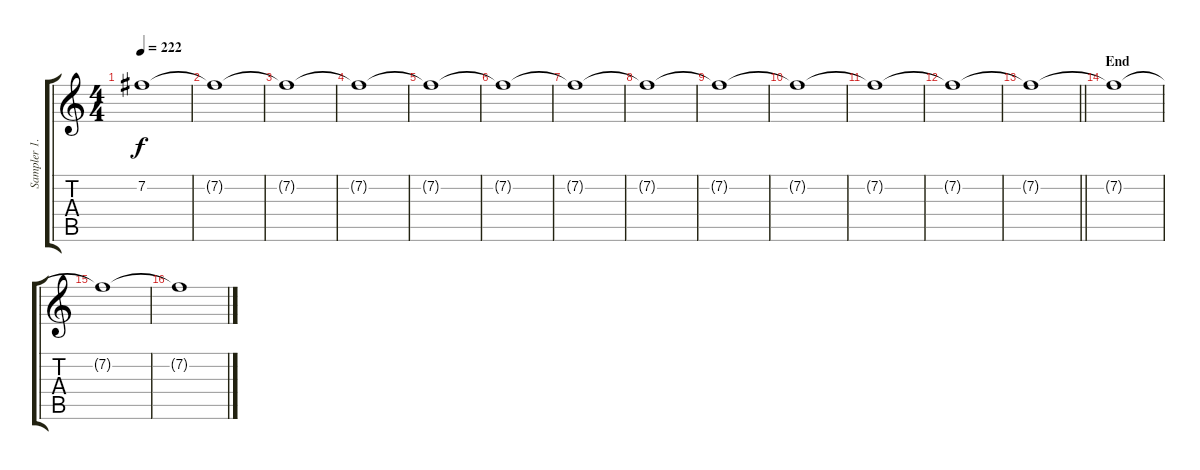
\track ("Sampler 1.1" "Sampler 1.") {instrument distortionguitar}
\staff {score tabs}
\tuning (E4 B3 G3 D3 A2 E2) {hide}
\ts (4 4)
\tempo 222
\clef g2
\ks c
7.2{t}.1{dy f} |
7.2{t}.1 |
7.2{t}.1 |
7.2{t}.1 |
7.2{t}.1 |
7.2{t}.1 |
7.2{t}.1 |
7.2{t}.1 |
7.2{t}.1 |
7.2{t}.1 |
7.2{t}.1 |
7.2{t}.1 |
\barLineRight lightlight
7.2{t}.1 |
\section ("" "End")
7.2{t}.1 |
7.2{t}.1 |
7.2{t}.1
